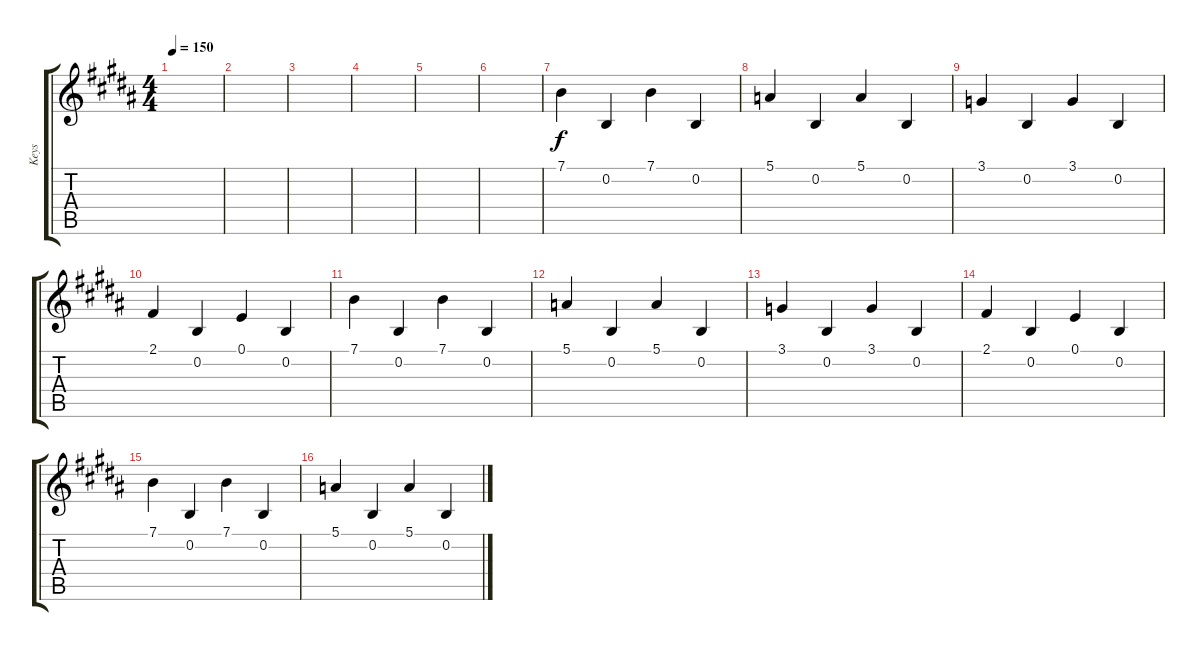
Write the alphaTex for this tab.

\track ("Keys" "Keys") {instrument orchestralharp}
\staff {score tabs}
\tuning (E4 B3 G3 D3 A2 E2) {hide}
\ts (4 4)
\tempo 150
\clef g2
\ks b
|
|
|
|
|
|
7.1.4{instrument orchestralharp} 0.2.4 7.1.4 0.2.4 |
5.1.4 0.2.4 5.1.4 0.2.4 |
3.1.4 0.2.4 3.1.4 0.2.4 |
2.1.4 0.2.4 0.1.4 0.2.4 |
7.1.4{instrument orchestralharp} 0.2.4 7.1.4 0.2.4 |
5.1.4 0.2.4 5.1.4 0.2.4 |
3.1.4 0.2.4 3.1.4 0.2.4 |
2.1.4 0.2.4 0.1.4 0.2.4 |
7.1.4{instrument orchestralharp} 0.2.4 7.1.4 0.2.4 |
5.1.4 0.2.4 5.1.4 0.2.4
